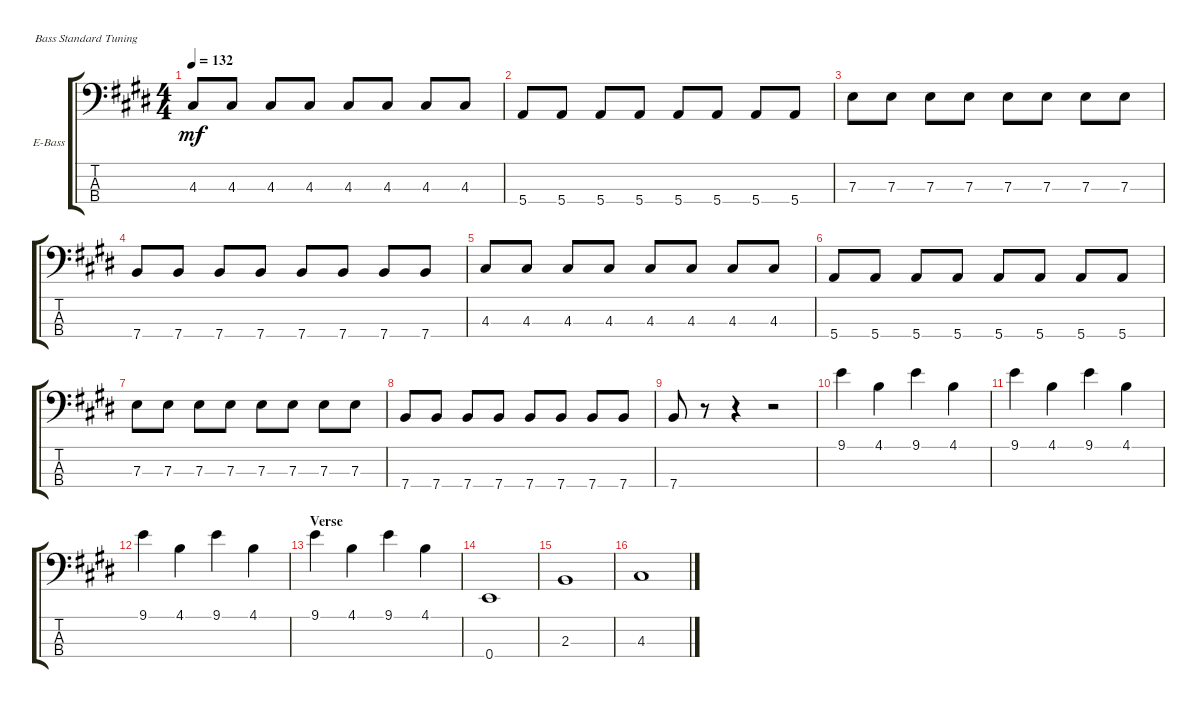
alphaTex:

\defaultSystemsLayout 4
\bracketExtendMode groupsimilarinstruments
\firstSystemTrackNameOrientation horizontal
\otherSystemsTrackNameOrientation horizontal
\track ("Bass" "E-Bass") {instrument electricbassfinger}
\staff {score tabs}
\tuning (G2 D2 A1 E1)
\ts (4 4)
\tempo 132
\clef f4
\ks c#minor
4.3.8{dy mf} 4.3.8 4.3.8 4.3.8 4.3.8 4.3.8 4.3.8 4.3.8 |
5.4.8 5.4.8 5.4.8 5.4.8 5.4.8 5.4.8 5.4.8 5.4.8 |
7.3.8 7.3.8 7.3.8 7.3.8 7.3.8 7.3.8 7.3.8 7.3.8 |
7.4.8 7.4.8 7.4.8 7.4.8 7.4.8 7.4.8 7.4.8 7.4.8 |
4.3.8 4.3.8 4.3.8 4.3.8 4.3.8 4.3.8 4.3.8 4.3.8 |
5.4.8 5.4.8 5.4.8 5.4.8 5.4.8 5.4.8 5.4.8 5.4.8 |
7.3.8 7.3.8 7.3.8 7.3.8 7.3.8 7.3.8 7.3.8 7.3.8 |
7.4.8 7.4.8 7.4.8 7.4.8 7.4.8 7.4.8 7.4.8 7.4.8 |
7.4.8 r.8 r.4 r.2 |
9.1.4 4.1.4 9.1.4 4.1.4 |
9.1.4 4.1.4 9.1.4 4.1.4 |
9.1.4 4.1.4 9.1.4 4.1.4 |
\section ("" "Verse")
9.1.4 4.1.4 9.1.4 4.1.4 |
0.4.1 |
2.3.1 |
4.3.1
